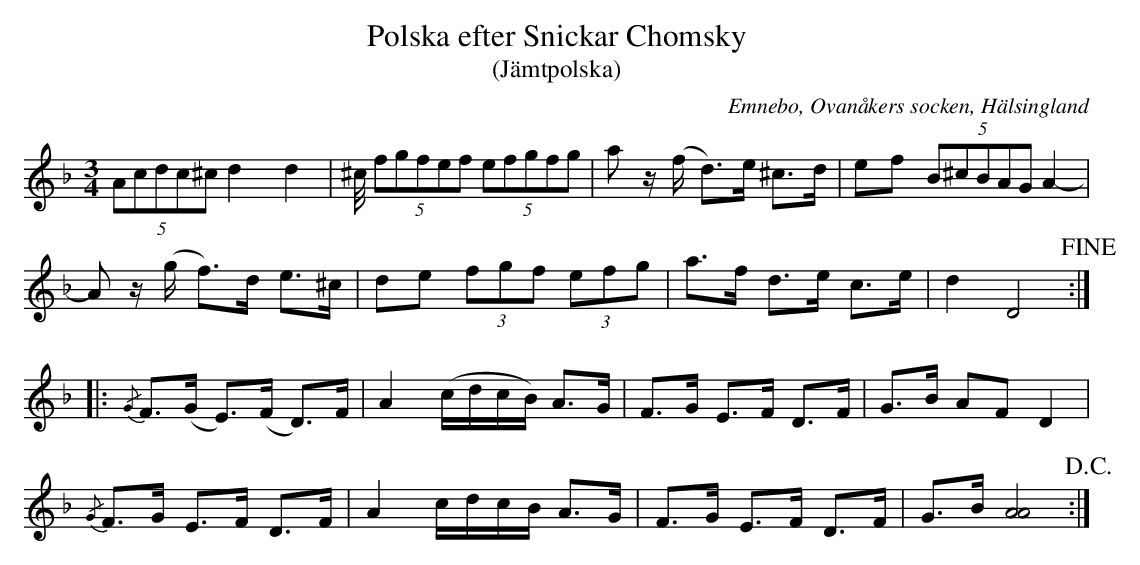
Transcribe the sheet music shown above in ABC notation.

X:1
T: Polska efter Snickar Chomsky
T: (Jämtpolska)
O: Emnebo, Ovanåkers socken, Hälsingland
M: 3/4
L: 1/16
K: Dm
(5:2A2c2d2c2^c2 d4 d4 | ^c/ (5:2f2g2f2e2f2 (5:2e2f2g2f2g2 | a2 z(f d2)>e2 ^c2>d2 | e2f2 (5:2B2^c2B2A2G2 A4- |
A2 z(g f2)>d2     e2>^c2 | d2e2 (3f2g2f2 (3e2f2g2 | a2>f2 d2>e2 c2>e2 | d4   D8 !fine! ::
{/G}F2>(G2 E2>)(F2 D2>)F2 | A4 (cdcB) A2>G2 | F2>G2 E2>F2 D2>F2 | G2>B2 A2F2  D4      |
{/G}F2>G2  E2>F2   D2>F2  | A4  cdcB  A2>G2 | F2>G2 E2>F2 D2>F2 | G2>B2 [AA]8 !D.C.! :|
